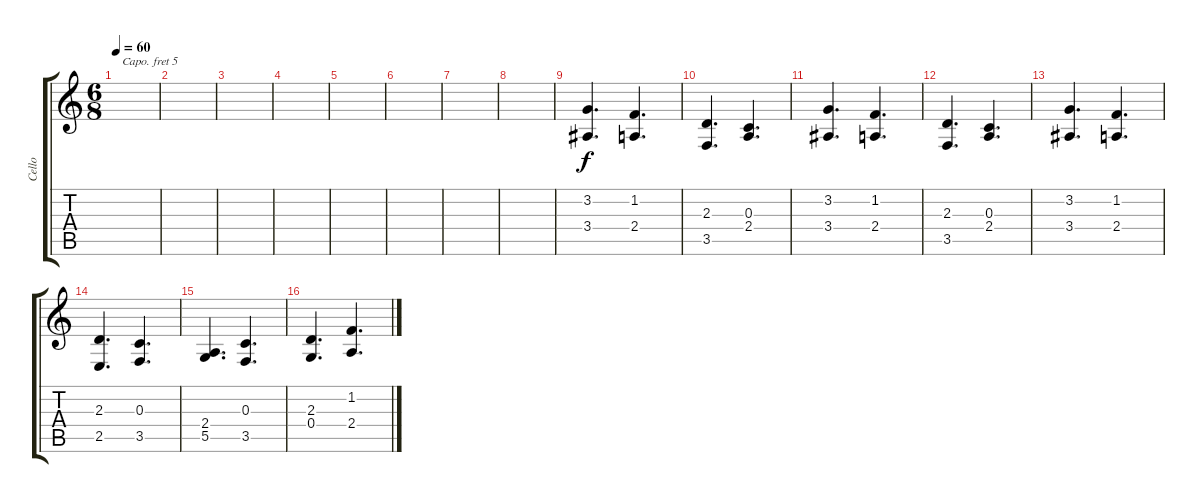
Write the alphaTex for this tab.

\track ("Cello" "Cello") {instrument cello}
\staff {score tabs}
\capo 5
\tuning (E4 B3 G3 D3 A2 E2) {hide}
\ts (6 8)
\tempo 60
\clef g2
\ks c
|
|
|
|
|
|
|
|
(3.2 3.4).4{d} (1.2 2.4).4{d} |
(2.3 3.5).4{d} (0.3 2.4).4{d} |
(3.2 3.4).4{d} (1.2 2.4).4{d} |
(2.3 3.5).4{d} (0.3 2.4).4{d} |
(3.2 3.4).4{d} (1.2 2.4).4{d} |
(2.3 2.5).4{d} (0.3 3.5).4{d} |
(2.4 5.5).4{d} (0.3 3.5).4{d} |
(2.3 0.4).4{d} (1.2 2.4).4{d}
